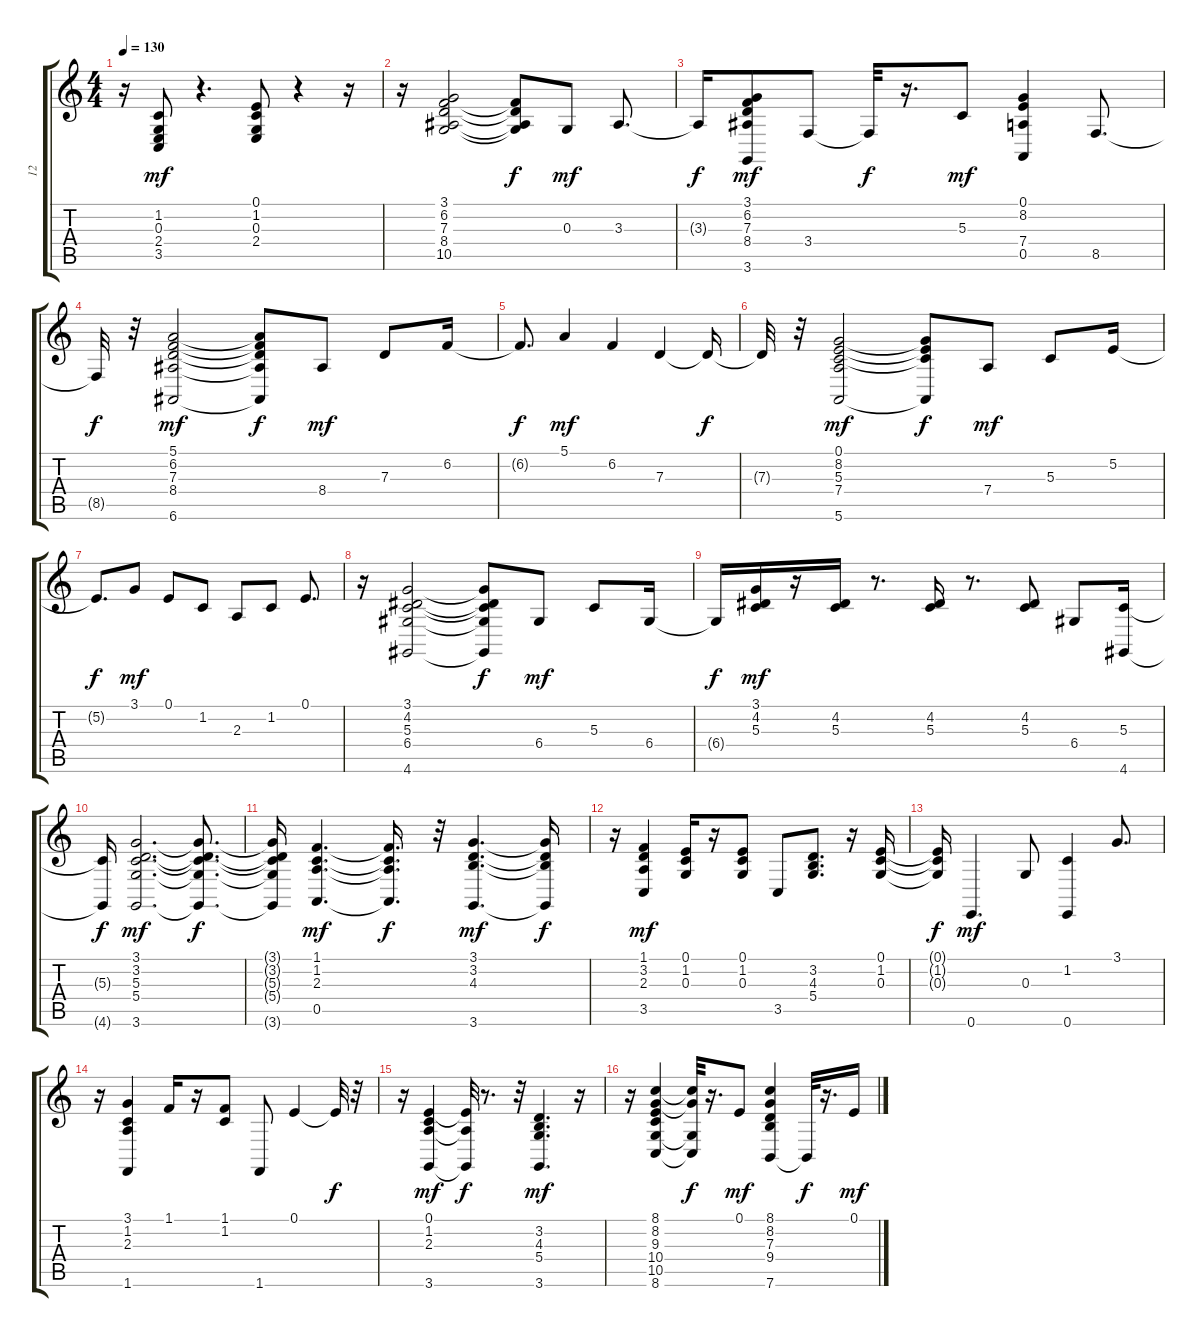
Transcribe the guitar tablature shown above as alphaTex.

\track ("12" "12") {instrument vibraphone}
\staff {score tabs}
\tuning (E4 B3 G3 D3 A2 E2) {hide}
\ts (4 4)
\tempo 130
\clef g2
\ks c
r.16{dy mf} (1.2 0.3 2.4 3.5).8 r.4{d} (0.1 1.2 0.3 2.4).8 r.4 r.16 |
r.16 (3.1 6.2 7.3 8.4 10.5).2 (6.2{t} 7.3{t} 8.4{t} 10.5{t}).8{dy f} 0.3.8{dy mf} 3.3.8{d} |
3.3{t}.16{dy f} (3.1 6.2 7.3 8.4 3.6).8{dy mf} 3.4.8 3.4{t}.32{dy f} r.16{d} 5.3.8{dy mf} (0.1 8.2 7.4 0.5).4 8.5.8{d} |
8.5{t}.32{dy f} r.32 (5.1 6.2 7.3 8.4 6.6).2{dy mf} (5.1{t} 6.2{t} 7.3{t} 8.4{t} 6.6{t}).8{dy f} 8.4.8{dy mf} 7.3.8 6.2.16 |
6.2{t}.8{d dy f} 5.1.4{dy mf} 6.2.4 7.3.4 7.3{t}.16{dy f} |
7.3{t}.32 r.32 (0.1 8.2 5.3 7.4 5.6).2{dy mf} (0.1{t} 8.2{t} 5.3{t} 5.6{t}).8{dy f} 7.4.8{dy mf} 5.3.8 5.2.16 |
5.2{t}.8{d dy f} 3.1.8{dy mf} 0.1.8 1.2.8 2.3.8 1.2.8 0.1.8{d} |
r.16 (3.1 4.2 5.3 6.4 4.6).2 (3.1{t} 4.2{t} 5.3{t} 6.4{t} 4.6{t}).8{dy f} 6.4.8{dy mf} 5.3.8 6.4.16 |
6.4{t}.16{dy f} (3.1 4.2 5.3).16{dy mf} r.16 (4.2 5.3).16 r.8{d} (4.2 5.3).16 r.8{d} (4.2 5.3).8 6.4.8 (5.3 4.6).16 |
(5.3{t} 4.6{t}).16{dy f} (3.1 3.2 5.3 5.4 3.6).2{d dy mf} (3.1{t} 3.2{t} 5.3{t} 5.4{t} 3.6{t}).8{d dy f} |
(3.1{t} 3.2{t} 5.3{t} 5.4{t} 3.6{t}).16 (1.1 1.2 2.3 0.5).4{d dy mf} (1.1{t} 1.2{t} 2.3{t} 0.5{t}).16{d dy f} r.32 (3.1 3.2 4.3 3.6).4{d dy mf} (3.1{t} 3.2{t} 4.3{t} 3.6{t}).16{dy f} |
r.16 (1.1 3.2 2.3 3.5).4{dy mf} (0.1 1.2 0.3).16 r.16 (0.1 1.2 0.3).8 3.5.8 (3.2 4.3 5.4).8{d} r.16 (0.1 1.2 0.3).16 |
(0.1{t} 1.2{t} 0.3{t}).16{dy f} 0.6.4{d dy mf} 0.3.8 (1.2 0.6).4 3.1.8{d} |
r.16 (3.1 1.2 2.3 1.6).4 1.1.16 r.16 (1.1 1.2).8 1.6.8 0.1.4 0.1{t}.32{dy f} r.32 |
r.16 (0.1 1.2 2.3 3.6).4{dy mf} (0.1{t} 2.3{t} 3.6{t}).32{dy f} r.8{d} r.32 (3.2 4.3 5.4 3.6).4{d dy mf} r.16 |
r.16 (8.1 8.2 9.3 10.4 10.5 8.6).4 (8.1{t} 8.2{t} 10.5{t} 8.6{t}).32{dy f} r.16{d} 0.1.8{dy mf} (8.1 8.2 7.3 9.4 7.6).4 7.6{t}.32{dy f} r.16{d} 0.1.16{dy mf}
